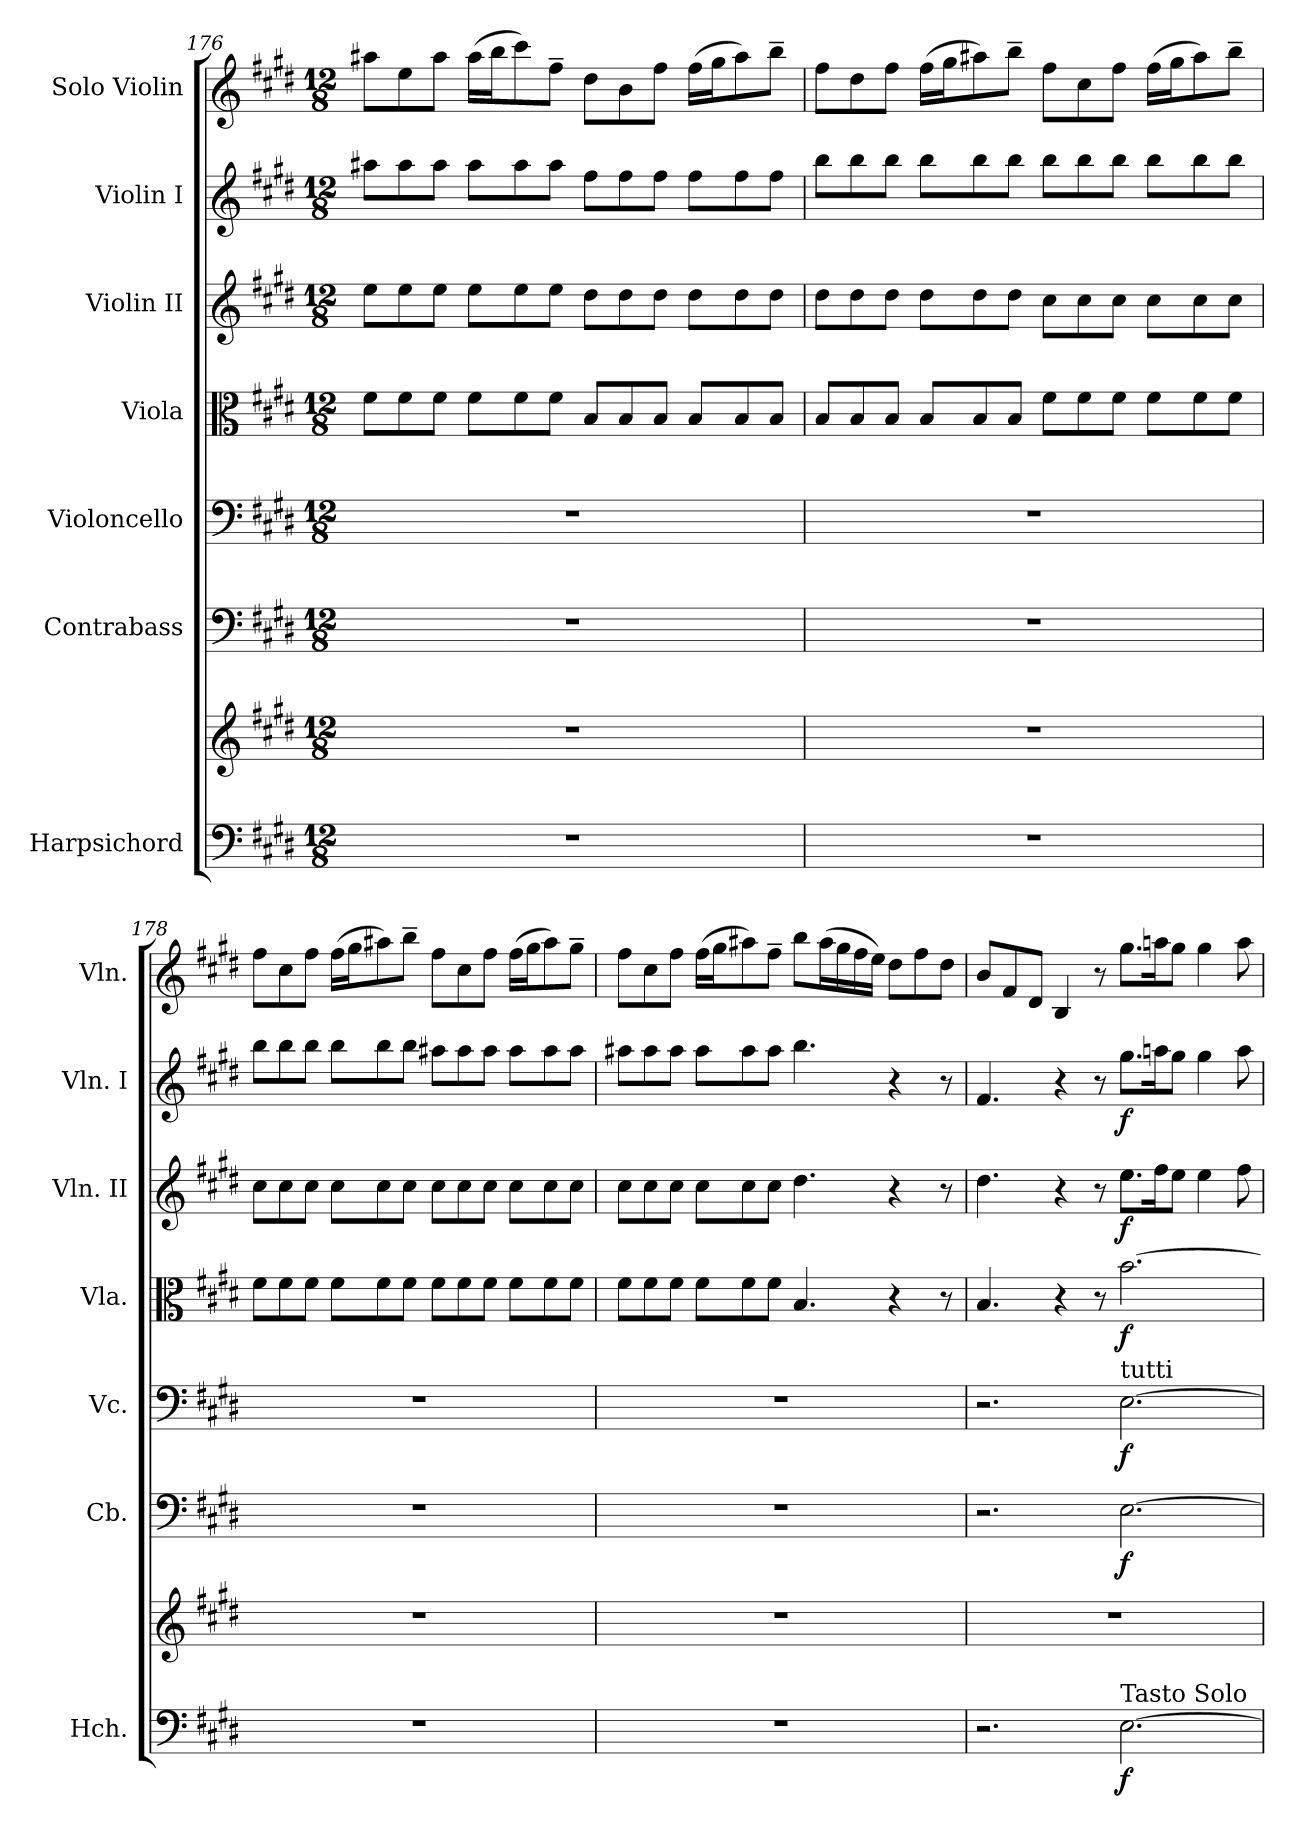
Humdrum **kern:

**kern	**kern	**dynam	**kern	**dynam	**kern	**dynam	**kern	**dynam	**kern	**dynam	**kern	**dynam	**kern
*part7	*part7	*part7	*part6	*part6	*part5	*part5	*part4	*part4	*part3	*part3	*part2	*part2	*part1
*staff8	*staff7	*staff7/8	*staff6	*staff6	*staff5	*staff5	*staff4	*staff4	*staff3	*staff3	*staff2	*staff2	*staff1
*I"Harpsichord	*	*	*I"Contrabass	*	*I"Violoncello	*	*I"Viola	*	*I"Violin II	*	*I"Violin I	*	*I"Solo Violin
*I'Hch.	*	*	*I'Cb.	*	*I'Vc.	*	*I'Vla.	*	*I'Vln. II	*	*I'Vln. I	*	*I'Vln.
*clefF4	*clefG2	*	*clefF4	*	*clefF4	*	*clefC3	*	*clefG2	*	*clefG2	*	*clefG2
*	*	*	*ITrd7c12	*	*	*	*	*	*	*	*	*	*
*k[f#c#g#d#]	*k[f#c#g#d#]	*	*k[f#c#g#d#]	*	*k[f#c#g#d#]	*	*k[f#c#g#d#]	*	*k[f#c#g#d#]	*	*k[f#c#g#d#]	*	*k[f#c#g#d#]
*M12/8	*M12/8	*	*M12/8	*	*M12/8	*	*M12/8	*	*M12/8	*	*M12/8	*	*M12/8
=176	=176	=176	=176	=176	=176	=176	=176	=176	=176	=176	=176	=176	=176
1.r	1.r	.	1.r	.	1.r	.	8f#\L	.	8ee\L	.	8aa#X\L	.	8aa#X\L
.	.	.	.	.	.	.	8f#\	.	8ee\	.	8aa#\	.	8ee\
.	.	.	.	.	.	.	8f#\J	.	8ee\J	.	8aa#\J	.	8aa#\J
.	.	.	.	.	.	.	8f#\L	.	8ee\L	.	8aa#\L	.	(>16aa#\LL
.	.	.	.	.	.	.	.	.	.	.	.	.	16bb\J
.	.	.	.	.	.	.	8f#\	.	8ee\	.	8aa#\	.	8ccc#\)
.	.	.	.	.	.	.	8f#\J	.	8ee\J	.	8aa#\J	.	8ff#~\J
.	.	.	.	.	.	.	8B/L	.	8dd#\L	.	8ff#\L	.	8dd#\L
.	.	.	.	.	.	.	8B/	.	8dd#\	.	8ff#\	.	8b\
.	.	.	.	.	.	.	8B/J	.	8dd#\J	.	8ff#\J	.	8ff#\J
.	.	.	.	.	.	.	8B/L	.	8dd#\L	.	8ff#\L	.	(>16ff#\LL
.	.	.	.	.	.	.	.	.	.	.	.	.	16gg#\J
.	.	.	.	.	.	.	8B/	.	8dd#\	.	8ff#\	.	8aa#\)
.	.	.	.	.	.	.	8B/J	.	8dd#\J	.	8ff#\J	.	8bb~\J
!!LO:PB:g=z
=177	=177	=177	=177	=177	=177	=177	=177	=177	=177	=177	=177	=177	=177
1.r	1.r	.	1.r	.	1.r	.	8B/L	.	8dd#\L	.	8bb\L	.	8ff#\L
.	.	.	.	.	.	.	8B/	.	8dd#\	.	8bb\	.	8dd#\
.	.	.	.	.	.	.	8B/J	.	8dd#\J	.	8bb\J	.	8ff#\J
.	.	.	.	.	.	.	8B/L	.	8dd#\L	.	8bb\L	.	(>16ff#\LL
.	.	.	.	.	.	.	.	.	.	.	.	.	16gg#\J
.	.	.	.	.	.	.	8B/	.	8dd#\	.	8bb\	.	8aa#X\)
.	.	.	.	.	.	.	8B/J	.	8dd#\J	.	8bb\J	.	8bb~\J
.	.	.	.	.	.	.	8f#\L	.	8cc#\L	.	8bb\L	.	8ff#\L
.	.	.	.	.	.	.	8f#\	.	8cc#\	.	8bb\	.	8cc#\
.	.	.	.	.	.	.	8f#\J	.	8cc#\J	.	8bb\J	.	8ff#\J
.	.	.	.	.	.	.	8f#\L	.	8cc#\L	.	8bb\L	.	(>16ff#\LL
.	.	.	.	.	.	.	.	.	.	.	.	.	16gg#\J
.	.	.	.	.	.	.	8f#\	.	8cc#\	.	8bb\	.	8aa#\)
.	.	.	.	.	.	.	8f#\J	.	8cc#\J	.	8bb\J	.	8bb~\J
=178	=178	=178	=178	=178	=178	=178	=178	=178	=178	=178	=178	=178	=178
1.r	1.r	.	1.r	.	1.r	.	8f#\L	.	8cc#\L	.	8bb\L	.	8ff#\L
.	.	.	.	.	.	.	8f#\	.	8cc#\	.	8bb\	.	8cc#\
.	.	.	.	.	.	.	8f#\J	.	8cc#\J	.	8bb\J	.	8ff#\J
.	.	.	.	.	.	.	8f#\L	.	8cc#\L	.	8bb\L	.	(>16ff#\LL
.	.	.	.	.	.	.	.	.	.	.	.	.	16gg#\J
.	.	.	.	.	.	.	8f#\	.	8cc#\	.	8bb\	.	8aa#X\)
.	.	.	.	.	.	.	8f#\J	.	8cc#\J	.	8bb\J	.	8bb~\J
.	.	.	.	.	.	.	8f#\L	.	8cc#\L	.	8aa#X\L	.	8ff#\L
.	.	.	.	.	.	.	8f#\	.	8cc#\	.	8aa#\	.	8cc#\
.	.	.	.	.	.	.	8f#\J	.	8cc#\J	.	8aa#\J	.	8ff#\J
.	.	.	.	.	.	.	8f#\L	.	8cc#\L	.	8aa#\L	.	(>16ff#\LL
.	.	.	.	.	.	.	.	.	.	.	.	.	16gg#\J
.	.	.	.	.	.	.	8f#\	.	8cc#\	.	8aa#\	.	8aa#\)
.	.	.	.	.	.	.	8f#\J	.	8cc#\J	.	8aa#\J	.	8gg#~\J
!!LO:PB:g=z
=179	=179	=179	=179	=179	=179	=179	=179	=179	=179	=179	=179	=179	=179
1.r	1.r	.	1.r	.	1.r	.	8f#\L	.	8cc#\L	.	8aa#X\L	.	8ff#\L
.	.	.	.	.	.	.	8f#\	.	8cc#\	.	8aa#\	.	8cc#\
.	.	.	.	.	.	.	8f#\J	.	8cc#\J	.	8aa#\J	.	8ff#\J
.	.	.	.	.	.	.	8f#\L	.	8cc#\L	.	8aa#\L	.	(>16ff#\LL
.	.	.	.	.	.	.	.	.	.	.	.	.	16gg#\J
.	.	.	.	.	.	.	8f#\	.	8cc#\	.	8aa#\	.	8aa#X\)
.	.	.	.	.	.	.	8f#\J	.	8cc#\J	.	8aa#\J	.	8ff#~\J
.	.	.	.	.	.	.	4.B/	.	4.dd#\	.	4.bb\	.	8bb\L
.	.	.	.	.	.	.	.	.	.	.	.	.	(>16aa#\L
.	.	.	.	.	.	.	.	.	.	.	.	.	16gg#\
.	.	.	.	.	.	.	.	.	.	.	.	.	16ff#\
.	.	.	.	.	.	.	.	.	.	.	.	.	16ee\JJ)
.	.	.	.	.	.	.	4r	.	4r	.	4r	.	8dd#\L
.	.	.	.	.	.	.	.	.	.	.	.	.	8ff#\
.	.	.	.	.	.	.	8r	.	8r	.	8r	.	8dd#\J
=180	=180	=180	=180	=180	=180	=180	=180	=180	=180	=180	=180	=180	=180
2.r	1.r	.	2.r	.	2.r	.	4.B/	.	4.dd#\	.	4.f#/	.	8b/L
.	.	.	.	.	.	.	.	.	.	.	.	.	8f#/
.	.	.	.	.	.	.	.	.	.	.	.	.	8d#/J
.	.	.	.	.	.	.	4r	.	4r	.	4r	.	4B/
.	.	.	.	.	.	.	8r	.	8r	.	8r	.	8r
!	!	!	!	!	!LO:TX:a:t=tutti	!	!	!	!	!	!	!	!
!LO:TX:a:t=Tasto Solo	!	!	!	!	!	!	!	!	!	!	!	!	!
!	!	!LO:DY:b=2	!	!LO:DY:b	!	!LO:DY:b	!	!LO:DY:b	!	!LO:DY:b	!	!LO:DY:b	!
[2.E\	.	f	[2.EE\	f	[2.E\	f	[2.b\	f	8.ee\L	f	8.gg#\L	f	8.gg#\L
.	.	.	.	.	.	.	.	.	16ff#\K	.	16aan\K	.	16aan\K
.	.	.	.	.	.	.	.	.	8ee\J	.	8gg#\J	.	8gg#\J
.	.	.	.	.	.	.	.	.	4ee\	.	4gg#\	.	4gg#\
.	.	.	.	.	.	.	.	.	8ff#\	.	8aa\	.	8aa\
=	=	=	=	=	=	=	=	=	=	=	=	=	=
*-	*-	*-	*-	*-	*-	*-	*-	*-	*-	*-	*-	*-	*-
